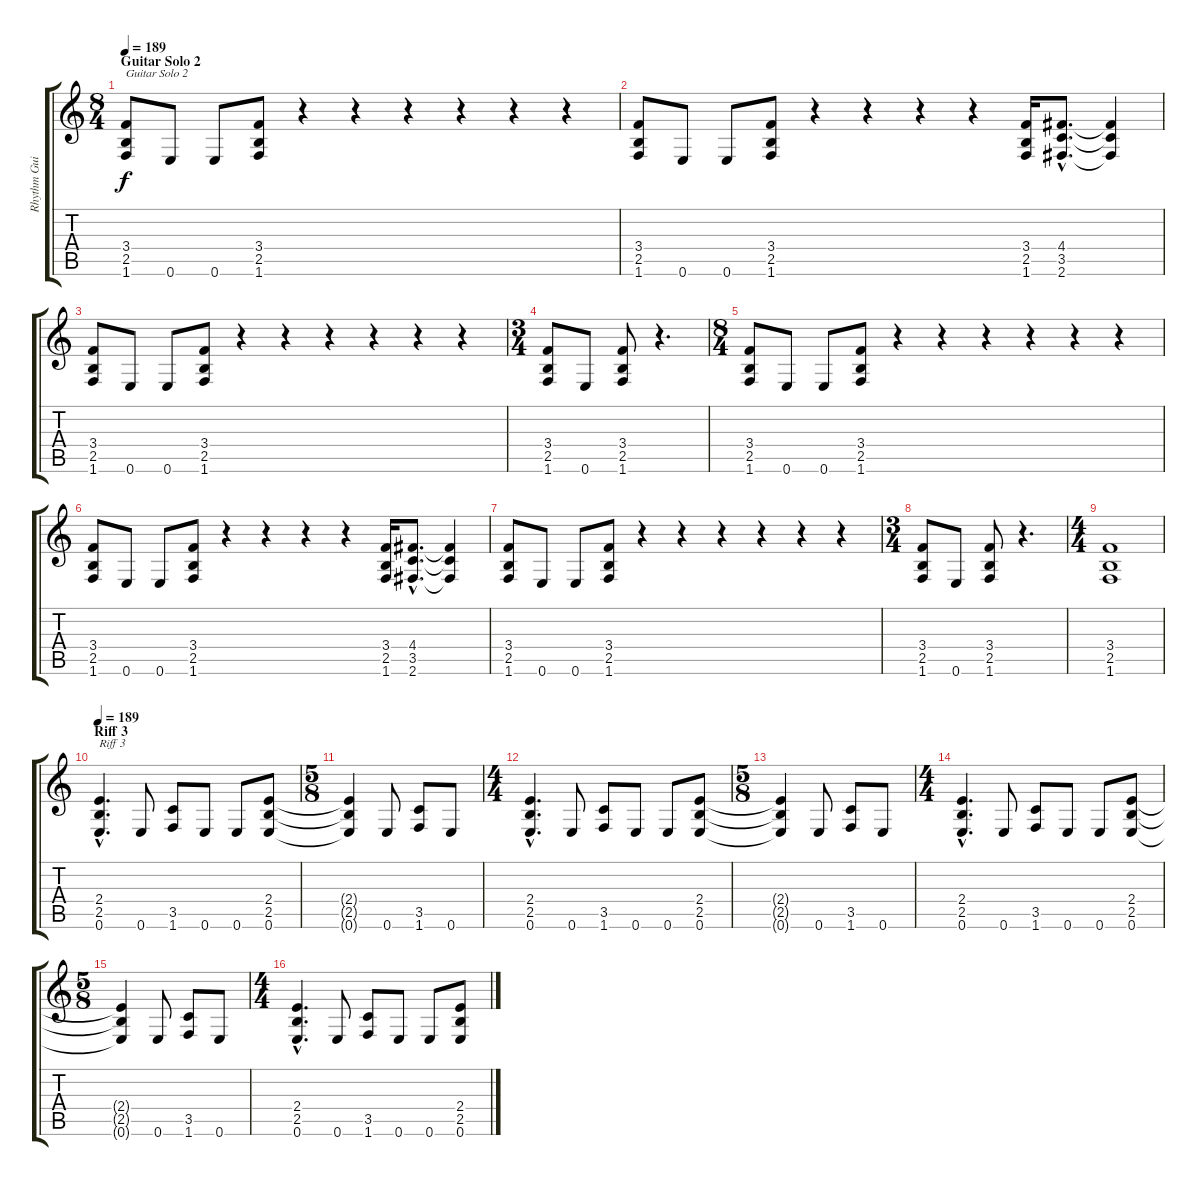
\track ("Rhythm Guitar 1" "Rhythm Gui") {instrument distortionguitar}
\staff {score tabs}
\tuning (E4 B3 G3 D3 A2 E2) {hide}
\ts (8 4)
\section ("" "Guitar Solo 2")
\tempo 189
\clef g2
\ks c
(3.4 2.5 1.6).8{txt "Guitar Solo 2" dy f} 0.6.8 0.6.8 (3.4 2.5 1.6).8 r.4 r.4 r.4 r.4 r.4 r.4 |
(3.4 2.5 1.6).8 0.6.8 0.6.8 (3.4 2.5 1.6).8 r.4 r.4 r.4 r.4 (3.4 2.5 1.6).16 (4.4{hac} 3.5{hac} 2.6{hac}).8{d} (4.4{t} 3.5{t} 2.6{t}).4 |
(3.4 2.5 1.6).8 0.6.8 0.6.8 (3.4 2.5 1.6).8 r.4 r.4 r.4 r.4 r.4 r.4 |
\ts (3 4)
(3.4 2.5 1.6).8 0.6.8 (3.4 2.5 1.6).8 r.4{d} |
\ts (8 4)
(3.4 2.5 1.6).8 0.6.8 0.6.8 (3.4 2.5 1.6).8 r.4 r.4 r.4 r.4 r.4 r.4 |
(3.4 2.5 1.6).8 0.6.8 0.6.8 (3.4 2.5 1.6).8 r.4 r.4 r.4 r.4 (3.4 2.5 1.6).16 (4.4{hac} 3.5{hac} 2.6{hac}).8{d} (4.4{t} 3.5{t} 2.6{t}).4 |
(3.4 2.5 1.6).8 0.6.8 0.6.8 (3.4 2.5 1.6).8 r.4 r.4 r.4 r.4 r.4 r.4 |
\ts (3 4)
(3.4 2.5 1.6).8 0.6.8 (3.4 2.5 1.6).8 r.4{d} |
\ts (4 4)
(3.4 2.5 1.6).1 |
\section ("" "Riff 3")
\tempo 189
(2.4{hac} 2.5{hac} 0.6{hac}).4{d txt "Riff 3"} 0.6.8 (3.5 1.6).8 0.6.8 0.6.8 (2.4 2.5 0.6).8 |
\ts (5 8)
(2.4{t} 2.5{t} 0.6{t}).4 0.6.8 (3.5 1.6).8 0.6.8 |
\ts (4 4)
(2.4{hac} 2.5{hac} 0.6{hac}).4{d} 0.6.8 (3.5 1.6).8 0.6.8 0.6.8 (2.4 2.5 0.6).8 |
\ts (5 8)
(2.4{t} 2.5{t} 0.6{t}).4 0.6.8 (3.5 1.6).8 0.6.8 |
\ts (4 4)
(2.4{hac} 2.5{hac} 0.6{hac}).4{d} 0.6.8 (3.5 1.6).8 0.6.8 0.6.8 (2.4 2.5 0.6).8 |
\ts (5 8)
(2.4{t} 2.5{t} 0.6{t}).4 0.6.8 (3.5 1.6).8 0.6.8 |
\ts (4 4)
(2.4{hac} 2.5{hac} 0.6{hac}).4{d} 0.6.8 (3.5 1.6).8 0.6.8 0.6.8 (2.4 2.5 0.6).8
